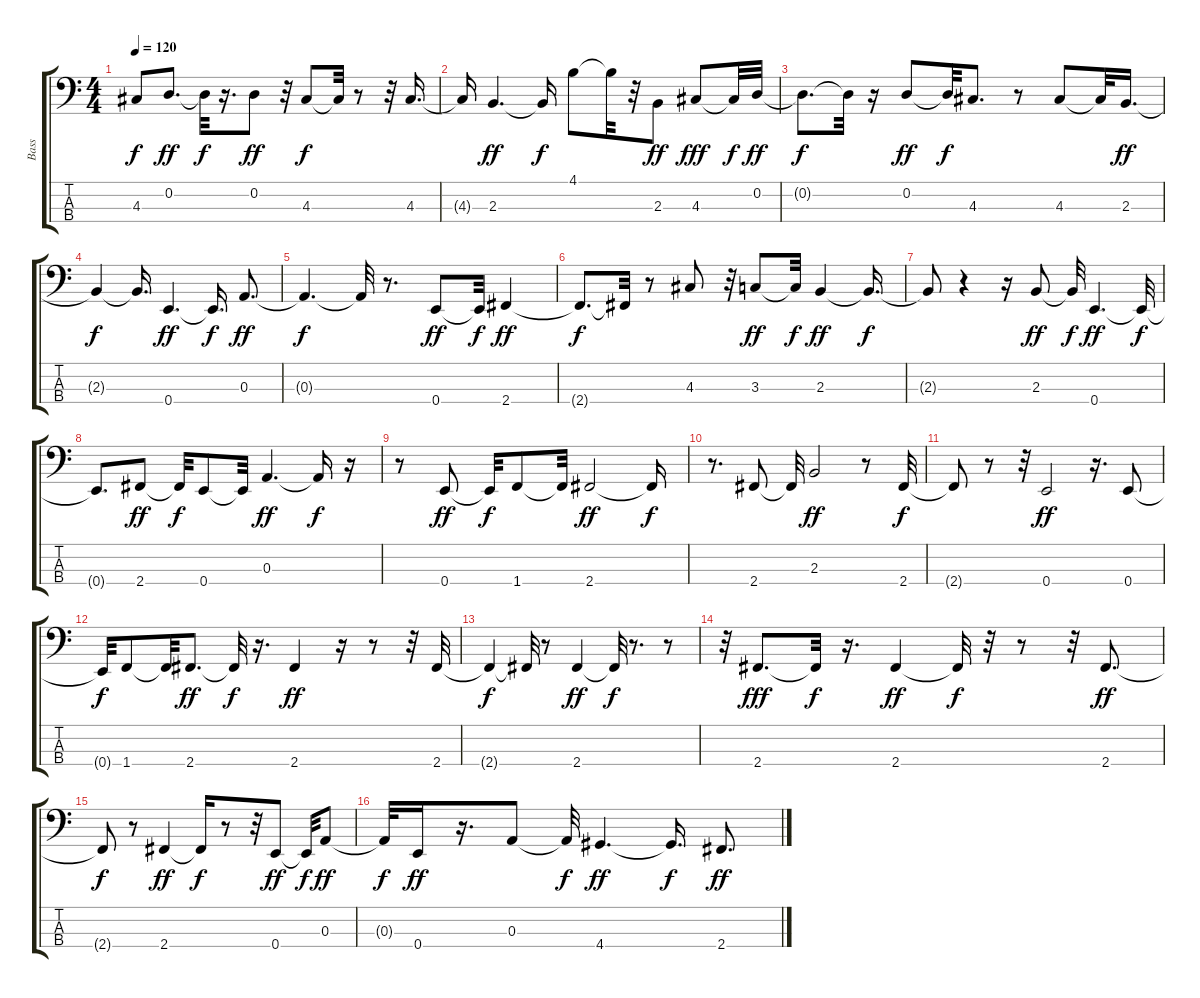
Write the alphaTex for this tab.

\track ("Bass" "Bass") {instrument electricbassfinger}
\staff {score tabs}
\tuning (G2 D2 A1 E1) {hide}
\ts (4 4)
\tempo 120
\clef f4
\ks c
4.3{t}.8{dy f} 0.2.8{d dy ff} 0.2{t}.32{dy f} r.16{d} 0.2.8{dy ff} r.32 4.3.8{dy f} 4.3{t}.32 r.8 r.32 4.3.16{d} |
4.3{t}.16 2.3.4{d dy ff} 2.3{t}.16{dy f} 4.1.8 4.1{t}.32 r.32 2.3.8{dy ff} 4.3.8{dy fff} 4.3{t}.32{dy f} 0.2.32{dy ff} |
0.2{t}.8{d dy f} 0.2{t}.32 r.16 0.2.8{dy ff} 0.2{t}.32{dy f} 4.3.8{d} r.8 4.3.8 4.3{t}.32 2.3.16{d dy ff} |
2.3{t}.4{dy f} 2.3{t}.16{d} 0.4.4{d dy ff} 0.4{t}.16{d dy f} 0.3.8{d dy ff} |
0.3{t}.4{d dy f} 0.3{t}.32 r.8{d} 0.4.8{dy ff} 0.4{t}.32{dy f} 2.4.4{dy ff} |
2.4{t}.8{d dy f} 2.4{t}.32 r.8 4.3.8 r.32 3.3.8{dy ff} 3.3{t}.32{dy f} 2.3.4{dy ff} 2.3{t}.16{d dy f} |
2.3{t}.8 r.4 r.16 2.3.8{dy ff} 2.3{t}.32{dy f} 0.4.4{d dy ff} 0.4{t}.32{dy f} |
0.4{t}.8{d} 2.4.8{dy ff} 2.4{t}.32{dy f} 0.4.8 0.4{t}.32 0.3.4{d dy ff} 0.3{t}.16{dy f} r.16 |
r.8 0.4.8{dy ff} 0.4{t}.32{dy f} 1.4.8 1.4{t}.32 2.4.2{dy ff} 2.4{t}.16{dy f} |
r.8{d} 2.4.8 2.4{t}.32 2.3.2{dy ff} r.8 2.4.32{dy f} |
2.4{t}.8 r.8 r.32 0.4.2{dy ff} r.16{d} 0.4.8 |
0.4{t}.32{dy f} 1.4.8 1.4{t}.32 2.4.8{d dy ff} 2.4{t}.32{dy f} r.16{d} 2.4.4{dy ff} r.16 r.8 r.32 2.4.32 |
2.4{t}.4{dy f} 2.4{t}.32 r.8 2.4.4{dy ff} 2.4{t}.32{dy f} r.8{d} r.8 |
r.32 2.4.8{d dy fff} 2.4{t}.32{dy f} r.16{d} 2.4.4{dy ff} 2.4{t}.32{dy f} r.32 r.8 r.32 2.4.8{d dy ff} |
2.4{t}.8{dy f} r.8 2.4.4{dy ff} 2.4{t}.16{dy f} r.8 r.32 0.4.8{dy ff} 0.4{t}.32{dy f} 0.3.8{dy ff} |
0.3{t}.32{dy f} 0.4.16{dy ff} r.16{d} 0.3.8 0.3{t}.32{dy f} 4.4.4{d dy ff} 4.4{t}.16{d dy f} 2.4.8{d dy ff}
